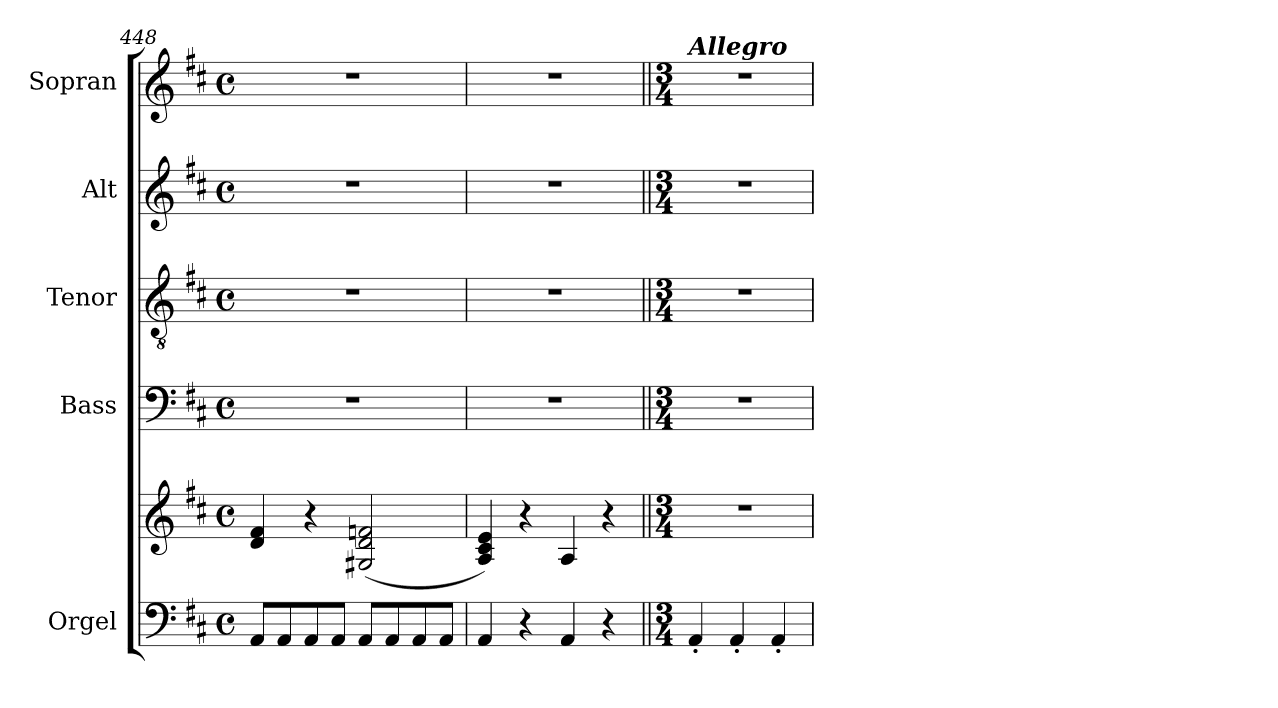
**kern	**kern	**kern	**kern	**kern	**kern
*part5	*part5	*part4	*part3	*part2	*part1
*staff6	*staff5	*staff4	*staff3	*staff2	*staff1
*I"Orgel	*	*I"Bass	*I"Tenor	*I"Alt	*I"Sopran
*I'Org.	*	*I'B.	*I'T.	*I'A.	*I'S.
*clefF4	*clefG2	*clefF4	*clefGv2	*clefG2	*clefG2
*k[f#c#]	*k[f#c#]	*k[f#c#]	*k[f#c#]	*k[f#c#]	*k[f#c#]
*D:	*D:	*D:	*D:	*D:	*D:
*M4/4	*M4/4	*M4/4	*M4/4	*M4/4	*M4/4
*met(c)	*met(c)	*met(c)	*met(c)	*met(c)	*met(c)
=448	=448	=448	=448	=448	=448
8AA/L	4d/ 4f#/	1r	1r	1r	1r
8AA/	.	.	.	.	.
8AA/	4r	.	.	.	.
8AA/J	.	.	.	.	.
8AA/L	(<2G#X/ 2d/ 2fn/	.	.	.	.
8AA/	.	.	.	.	.
8AA/	.	.	.	.	.
8AA/J	.	.	.	.	.
=449	=449	=449	=449	=449	=449
4AA/	4A/ 4c#/ 4e/)	1r	1r	1r	1r
4r	4r	.	.	.	.
4AA/	4A/	.	.	.	.
4r	4r	.	.	.	.
!!LO:PB:g=z
=450||	=450||	=450||	=450||	=450||	=450||
*M3/4	*M3/4	*M3/4	*M3/4	*M3/4	*M3/4
!	!	!	!	!	!LO:TX:a:Bi:t=Allegro
4AA'</	2.r	2.r	2.r	2.r	2.r
4AA'</	.	.	.	.	.
4AA'</	.	.	.	.	.
=	=	=	=	=	=
*-	*-	*-	*-	*-	*-
